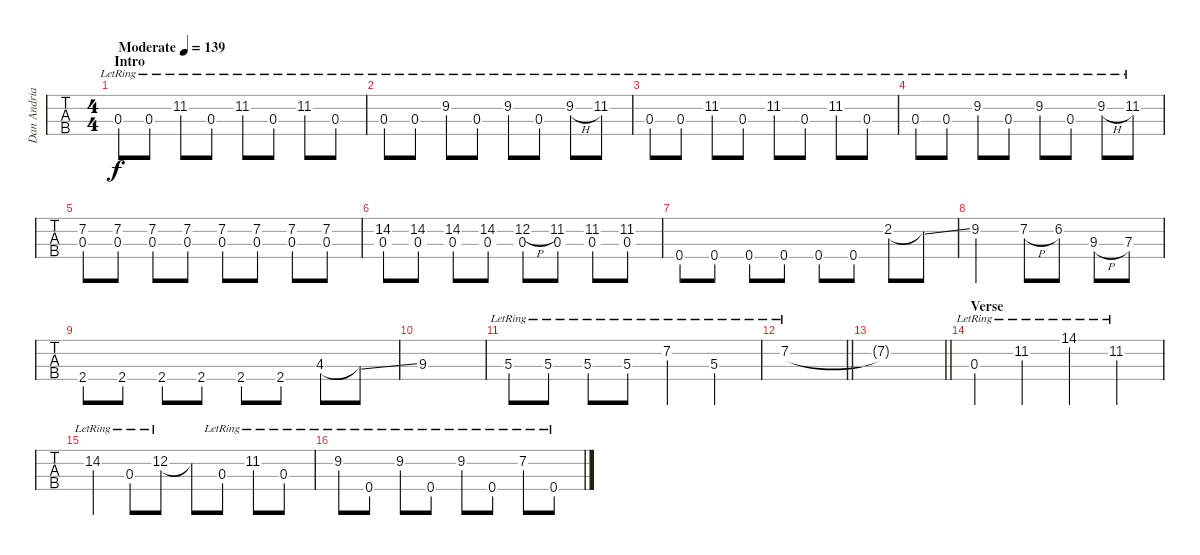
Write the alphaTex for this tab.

\track ("Dan Andriano - Bass" "Dan Andria") {instrument electricbassfinger}
\staff {tabs}
\tuning (G2 D2 A1 E1) {hide}
\ts (4 4)
\section ("" "Intro")
\tempo (139 "Moderate")
\clef f4
\ks a
0.3{lr}.8{dy f instrument electricbassfinger} 0.3{lr}.8 11.2{lr}.8 0.3{lr}.8 11.2{lr}.8 0.3{lr}.8 11.2{lr}.8 0.3{lr}.8 |
0.3{lr}.8 0.3{lr}.8 9.2{lr}.8 0.3{lr}.8 9.2{lr}.8 0.3{lr}.8 9.2{h lr}.8 11.2{lr}.8 |
0.3{lr}.8 0.3{lr}.8 11.2{lr}.8 0.3{lr}.8 11.2{lr}.8 0.3{lr}.8 11.2{lr}.8 0.3{lr}.8 |
0.3{lr}.8 0.3{lr}.8 9.2{lr}.8 0.3{lr}.8 9.2{lr}.8 0.3{lr}.8 9.2{h lr}.8 11.2{lr}.8 |
(7.2 0.3).8 (7.2 0.3).8 (7.2 0.3).8 (7.2 0.3).8 (7.2 0.3).8 (7.2 0.3).8 (7.2 0.3).8 (7.2 0.3).8 |
(14.2 0.3).8 (14.2 0.3).8 (14.2 0.3).8 (14.2 0.3).8 (12.2{h} 0.3).8 (11.2 0.3).8 (11.2 0.3).8 (11.2 0.3).8 |
0.4.8 0.4.8 0.4.8 0.4.8 0.4.8 0.4.8 2.2.8 2.2{ss t}.8 |
9.2.2 7.2{h}.8 6.2.8 9.3{h}.8 7.3.8 |
2.4.8 2.4.8 2.4.8 2.4.8 2.4.8 2.4.8 4.3.8 4.3{ss t}.8 |
9.3.1 |
5.3{lr}.8 5.3{lr}.8 5.3{lr}.8 5.3{lr}.8 7.2{lr}.4 5.3{lr}.4 |
\barLineRight lightlight
7.2{lr}.1 |
\barLineRight lightlight
7.2{t}.1 |
\section ("" "Verse")
0.3{lr}.4 11.2{lr}.4 14.1{lr}.4 11.2{lr}.4 |
14.2{lr}.4 0.3{lr}.8 12.2{lr}.8 12.2{t}.8 0.3{lr}.8 11.2{lr}.8 0.3{lr}.8 |
9.2{lr}.8 0.4{lr}.8 9.2{lr}.8 0.4{lr}.8 9.2{lr}.8 0.4{lr}.8 7.2{lr}.8 0.4{lr}.8
